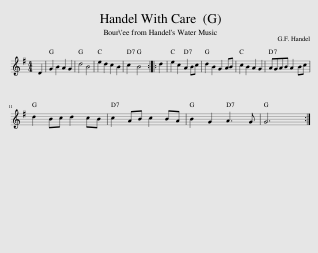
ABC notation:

X:1
L:1/8
M:4/4
I:linebreak $
K:G
V:1 treble
V:1
 D2 | G2 B2 A2 G2 | d4 B4 | e2 d2 c2 B2 | c2 B4 :: %5
 d2 | e2 c2 A2 Bc | d2 B2 G2 AB | c2 B2 A2 G2 | AGAB A2 Bc |$ %10
 d2 Bc d2 cB | c2 AB c2 BA | B2 G2 A3 G | G6 :| %14
